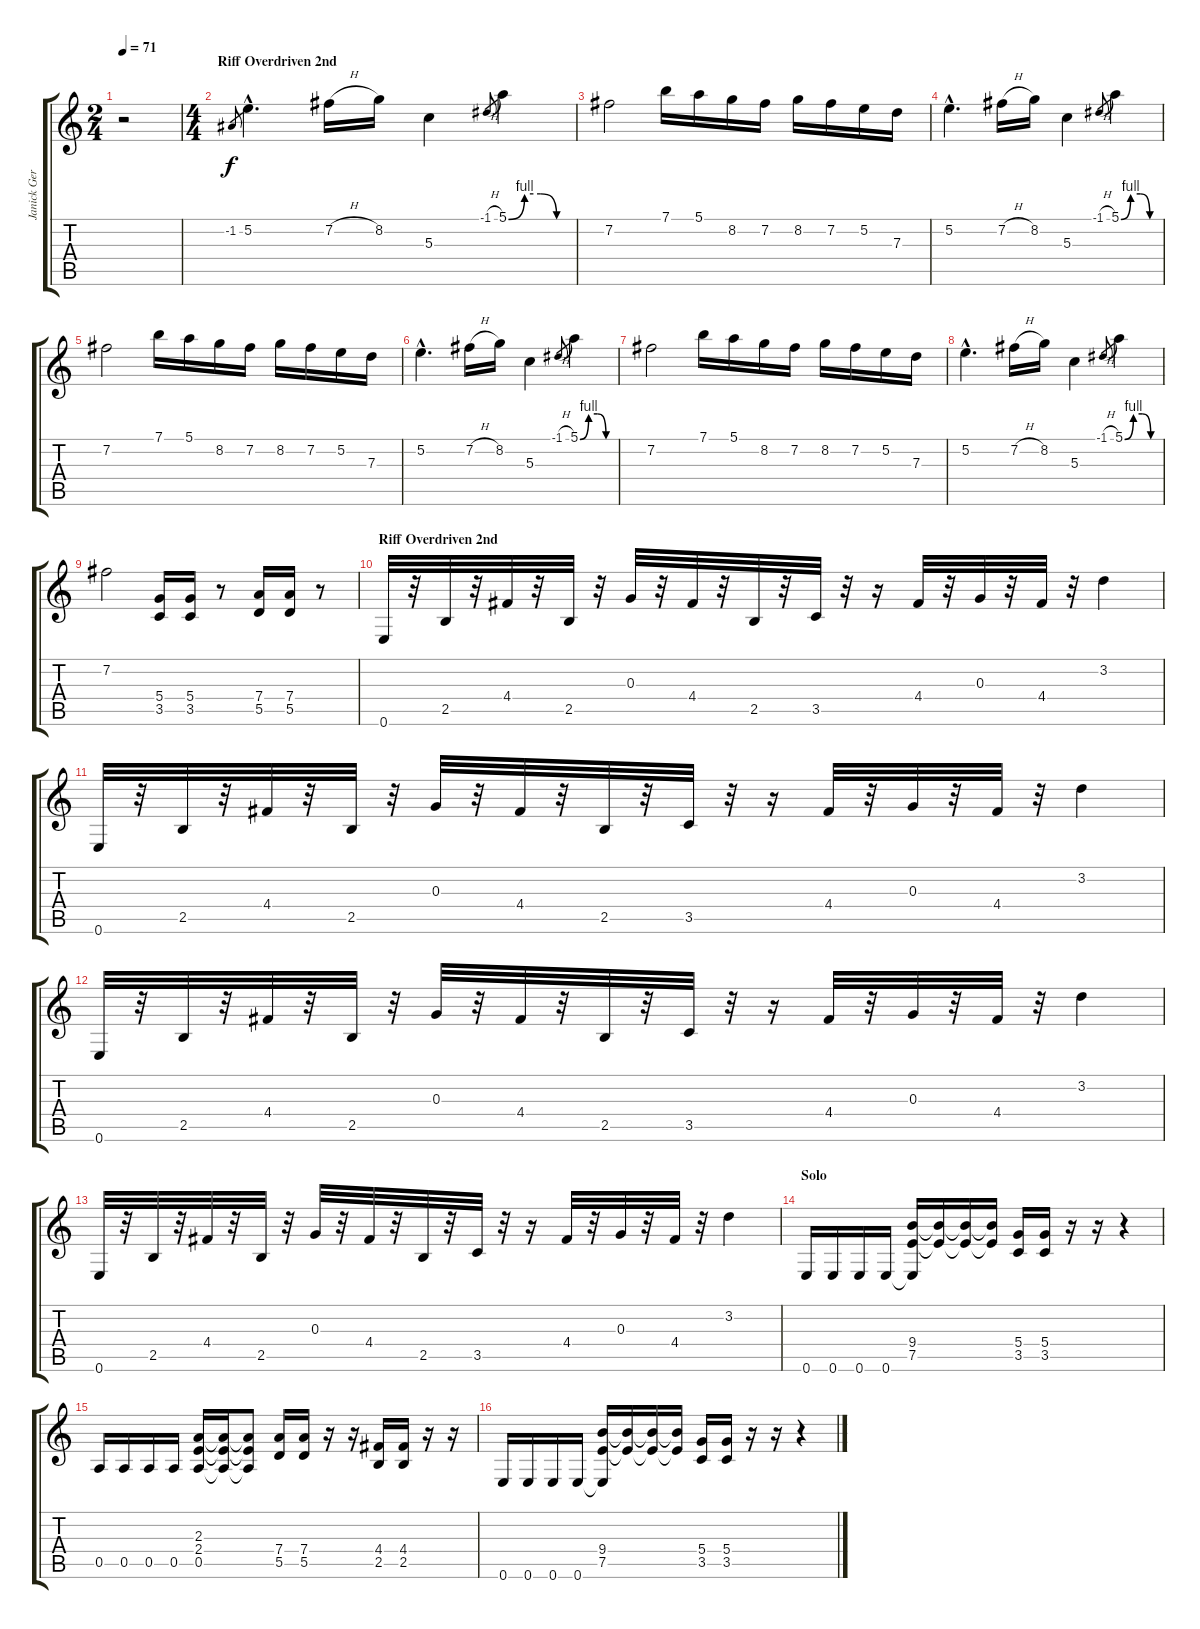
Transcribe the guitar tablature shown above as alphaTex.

\track ("Janick Gers" "Janick Ger") {instrument distortionguitar}
\staff {score tabs}
\tuning (E4 B3 G3 D3 A2 E2) {hide}
\ts (2 4)
\tempo 71
\clef g2
\ks c
r.2{dy f} |
\ts (4 4)
\section ("" "Riff Overdriven 2nd")
-1.2.8{gr} 5.2{hac}.4{d} 7.2{h}.16 8.2.16 5.3.4 -1.1{h}.8{gr} 5.1{be (custom 0 0 15 4 30 4 45 0 60 0)}.4 |
7.2.2 7.1.16 5.1.16 8.2.16 7.2.16 8.2.16 7.2.16 5.2.16 7.3.16 |
5.2{hac}.4{d} 7.2{h}.16 8.2.16 5.3.4 -1.1{h}.8{gr} 5.1{be (custom 0 0 15 4 30 4 45 0 60 0)}.4 |
7.2.2 7.1.16 5.1.16 8.2.16 7.2.16 8.2.16 7.2.16 5.2.16 7.3.16 |
5.2{hac}.4{d} 7.2{h}.16 8.2.16 5.3.4 -1.1{h}.8{gr} 5.1{be (custom 0 0 15 4 30 4 45 0 60 0)}.4 |
7.2.2 7.1.16 5.1.16 8.2.16 7.2.16 8.2.16 7.2.16 5.2.16 7.3.16 |
5.2{hac}.4{d} 7.2{h}.16 8.2.16 5.3.4 -1.1{h}.8{gr} 5.1{be (custom 0 0 15 4 30 4 45 0 60 0)}.4 |
7.2.2 (5.4 3.5).16 (5.4 3.5).16 r.8 (7.4 5.5).16 (7.4 5.5).16 r.8 |
\section ("" "Riff Overdriven 2nd")
0.6.32 r.32 2.5.32 r.32 4.4.32 r.32 2.5.32 r.32 0.3.32 r.32 4.4.32 r.32 2.5.32 r.32 3.5.32 r.32 r.16 4.4.32 r.32 0.3.32 r.32 4.4.32 r.32 3.2.4 |
0.6.32 r.32 2.5.32 r.32 4.4.32 r.32 2.5.32 r.32 0.3.32 r.32 4.4.32 r.32 2.5.32 r.32 3.5.32 r.32 r.16 4.4.32 r.32 0.3.32 r.32 4.4.32 r.32 3.2.4 |
0.6.32 r.32 2.5.32 r.32 4.4.32 r.32 2.5.32 r.32 0.3.32 r.32 4.4.32 r.32 2.5.32 r.32 3.5.32 r.32 r.16 4.4.32 r.32 0.3.32 r.32 4.4.32 r.32 3.2.4 |
0.6.32 r.32 2.5.32 r.32 4.4.32 r.32 2.5.32 r.32 0.3.32 r.32 4.4.32 r.32 2.5.32 r.32 3.5.32 r.32 r.16 4.4.32 r.32 0.3.32 r.32 4.4.32 r.32 3.2.4 |
\section ("" "Solo")
0.6.16 0.6.16 0.6.16 0.6.16 (9.4 7.5 0.6{t}).16 (9.4{t} 7.5{t}).16 (9.4{t} 7.5{t}).16 (9.4{t} 7.5{t}).16 (5.4 3.5).16 (5.4 3.5).16 r.16 r.16 r.4 |
0.5.16 0.5.16 0.5.16 0.5.16 (2.3 2.4 0.5).16 (2.3{t} 2.4{t} 0.5{t}).16 (2.3{t} 2.4{t} 0.5{t}).8 (7.4 5.5).16 (7.4 5.5).16 r.16 r.16 (4.4 2.5).16 (4.4 2.5).16 r.16 r.16 |
0.6.16 0.6.16 0.6.16 0.6.16 (9.4 7.5 0.6{t}).16 (9.4{t} 7.5{t}).16 (9.4{t} 7.5{t}).16 (9.4{t} 7.5{t}).16 (5.4 3.5).16 (5.4 3.5).16 r.16 r.16 r.4
